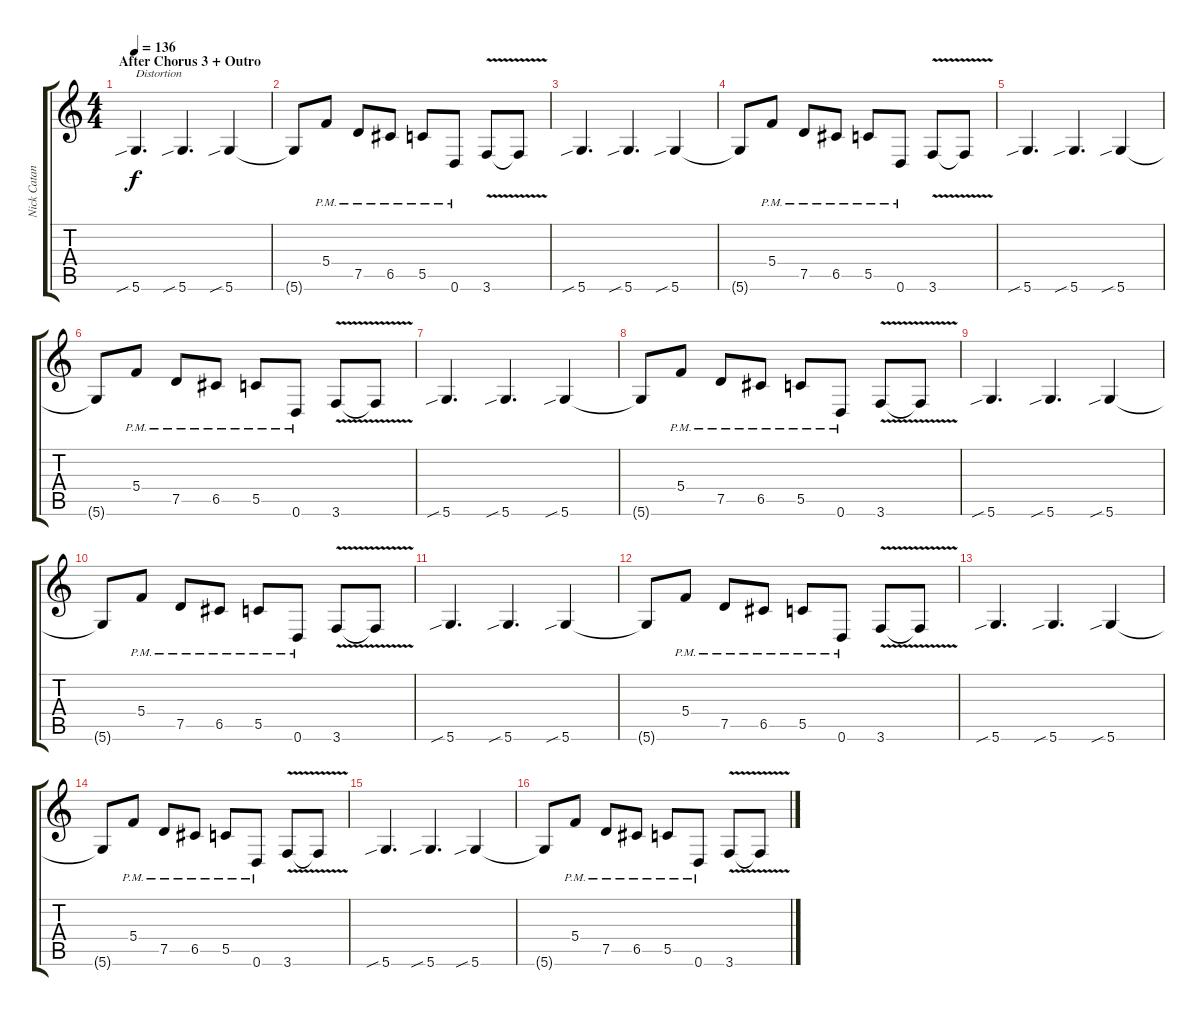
\track ("Nick Catanese" "Nick Catan") {instrument distortionguitar}
\staff {score tabs}
\tuning (D4 A3 F3 C3 G2 D2) {hide}
\ts (4 4)
\section ("" "After Chorus 3 + Outro")
\tempo 136
\clef g2
\ks c
5.6{sib}.4{d txt "Distortion" dy f instrument distortionguitar} 5.6{sib}.4{d} 5.6{sib}.4 |
5.6{t}.8 5.4{pm}.8 7.5{pm}.8 6.5{pm}.8 5.5{pm}.8 0.6{pm}.8 3.6{v}.8 3.6{t}.8 |
5.6{sib}.4{d} 5.6{sib}.4{d} 5.6{sib}.4 |
5.6{t}.8 5.4{pm}.8 7.5{pm}.8 6.5{pm}.8 5.5{pm}.8 0.6{pm}.8 3.6{v}.8 3.6{t}.8 |
5.6{sib}.4{d} 5.6{sib}.4{d} 5.6{sib}.4 |
5.6{t}.8 5.4{pm}.8 7.5{pm}.8 6.5{pm}.8 5.5{pm}.8 0.6{pm}.8 3.6{v}.8 3.6{t}.8 |
5.6{sib}.4{d} 5.6{sib}.4{d} 5.6{sib}.4 |
5.6{t}.8 5.4{pm}.8 7.5{pm}.8 6.5{pm}.8 5.5{pm}.8 0.6{pm}.8 3.6{v}.8 3.6{t}.8 |
5.6{sib}.4{d} 5.6{sib}.4{d} 5.6{sib}.4 |
5.6{t}.8 5.4{pm}.8 7.5{pm}.8 6.5{pm}.8 5.5{pm}.8 0.6{pm}.8 3.6{v}.8 3.6{t}.8 |
5.6{sib}.4{d} 5.6{sib}.4{d} 5.6{sib}.4 |
5.6{t}.8 5.4{pm}.8 7.5{pm}.8 6.5{pm}.8 5.5{pm}.8 0.6{pm}.8 3.6{v}.8 3.6{t}.8 |
5.6{sib}.4{d} 5.6{sib}.4{d} 5.6{sib}.4 |
5.6{t}.8 5.4{pm}.8 7.5{pm}.8 6.5{pm}.8 5.5{pm}.8 0.6{pm}.8 3.6{v}.8 3.6{t}.8 |
5.6{sib}.4{d} 5.6{sib}.4{d} 5.6{sib}.4 |
5.6{t}.8 5.4{pm}.8 7.5{pm}.8 6.5{pm}.8 5.5{pm}.8 0.6{pm}.8 3.6{v}.8 3.6{t}.8
